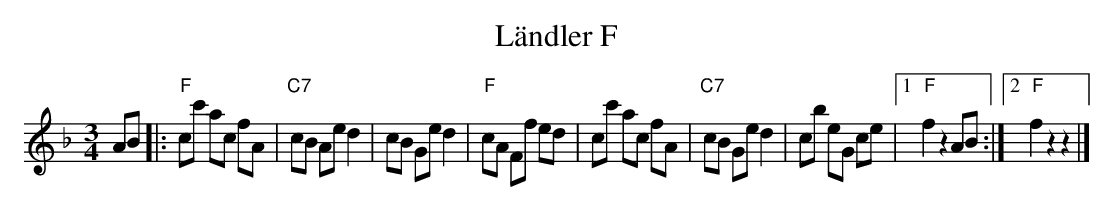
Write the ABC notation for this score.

X:1
T: Ländler F
M:3/4
L:1/8
K:F
AB |: "F"cc' ac fA | "C7"cB Ae d2 | cB Ge d2 | "F"cA Ff ed |\
      cc' ac fA | "C7"cB Ge d2 | cb eG ce |1 "F"f2z2AB :|2 "F"f2z2z2 |]
